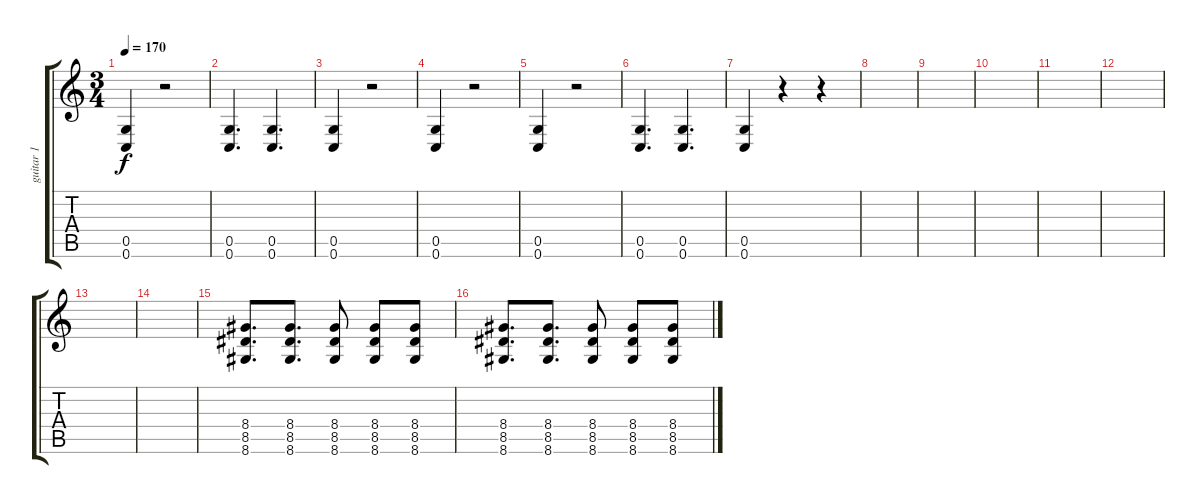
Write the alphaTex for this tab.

\track ("guitar 1" "guitar 1") {instrument distortionguitar}
\staff {score tabs}
\tuning (D4 A3 F3 C3 G2 C2) {hide}
\ts (3 4)
\tempo 170
\clef g2
\ks c
(0.5 0.6).4{dy f} r.2 |
(0.5 0.6).4{d} (0.5 0.6).4{d} |
(0.5 0.6).4 r.2 |
(0.5 0.6).4 r.2 |
(0.5 0.6).4 r.2 |
(0.5 0.6).4{d} (0.5 0.6).4{d} |
(0.5 0.6).4 r.4 r.4 |
|
|
|
|
|
|
|
(8.4 8.5 8.6).8{d} (8.4 8.5 8.6).8{d} (8.4 8.5 8.6).8 (8.4 8.5 8.6).8 (8.4 8.5 8.6).8 |
(8.4 8.5 8.6).8{d} (8.4 8.5 8.6).8{d} (8.4 8.5 8.6).8 (8.4 8.5 8.6).8 (8.4 8.5 8.6).8
